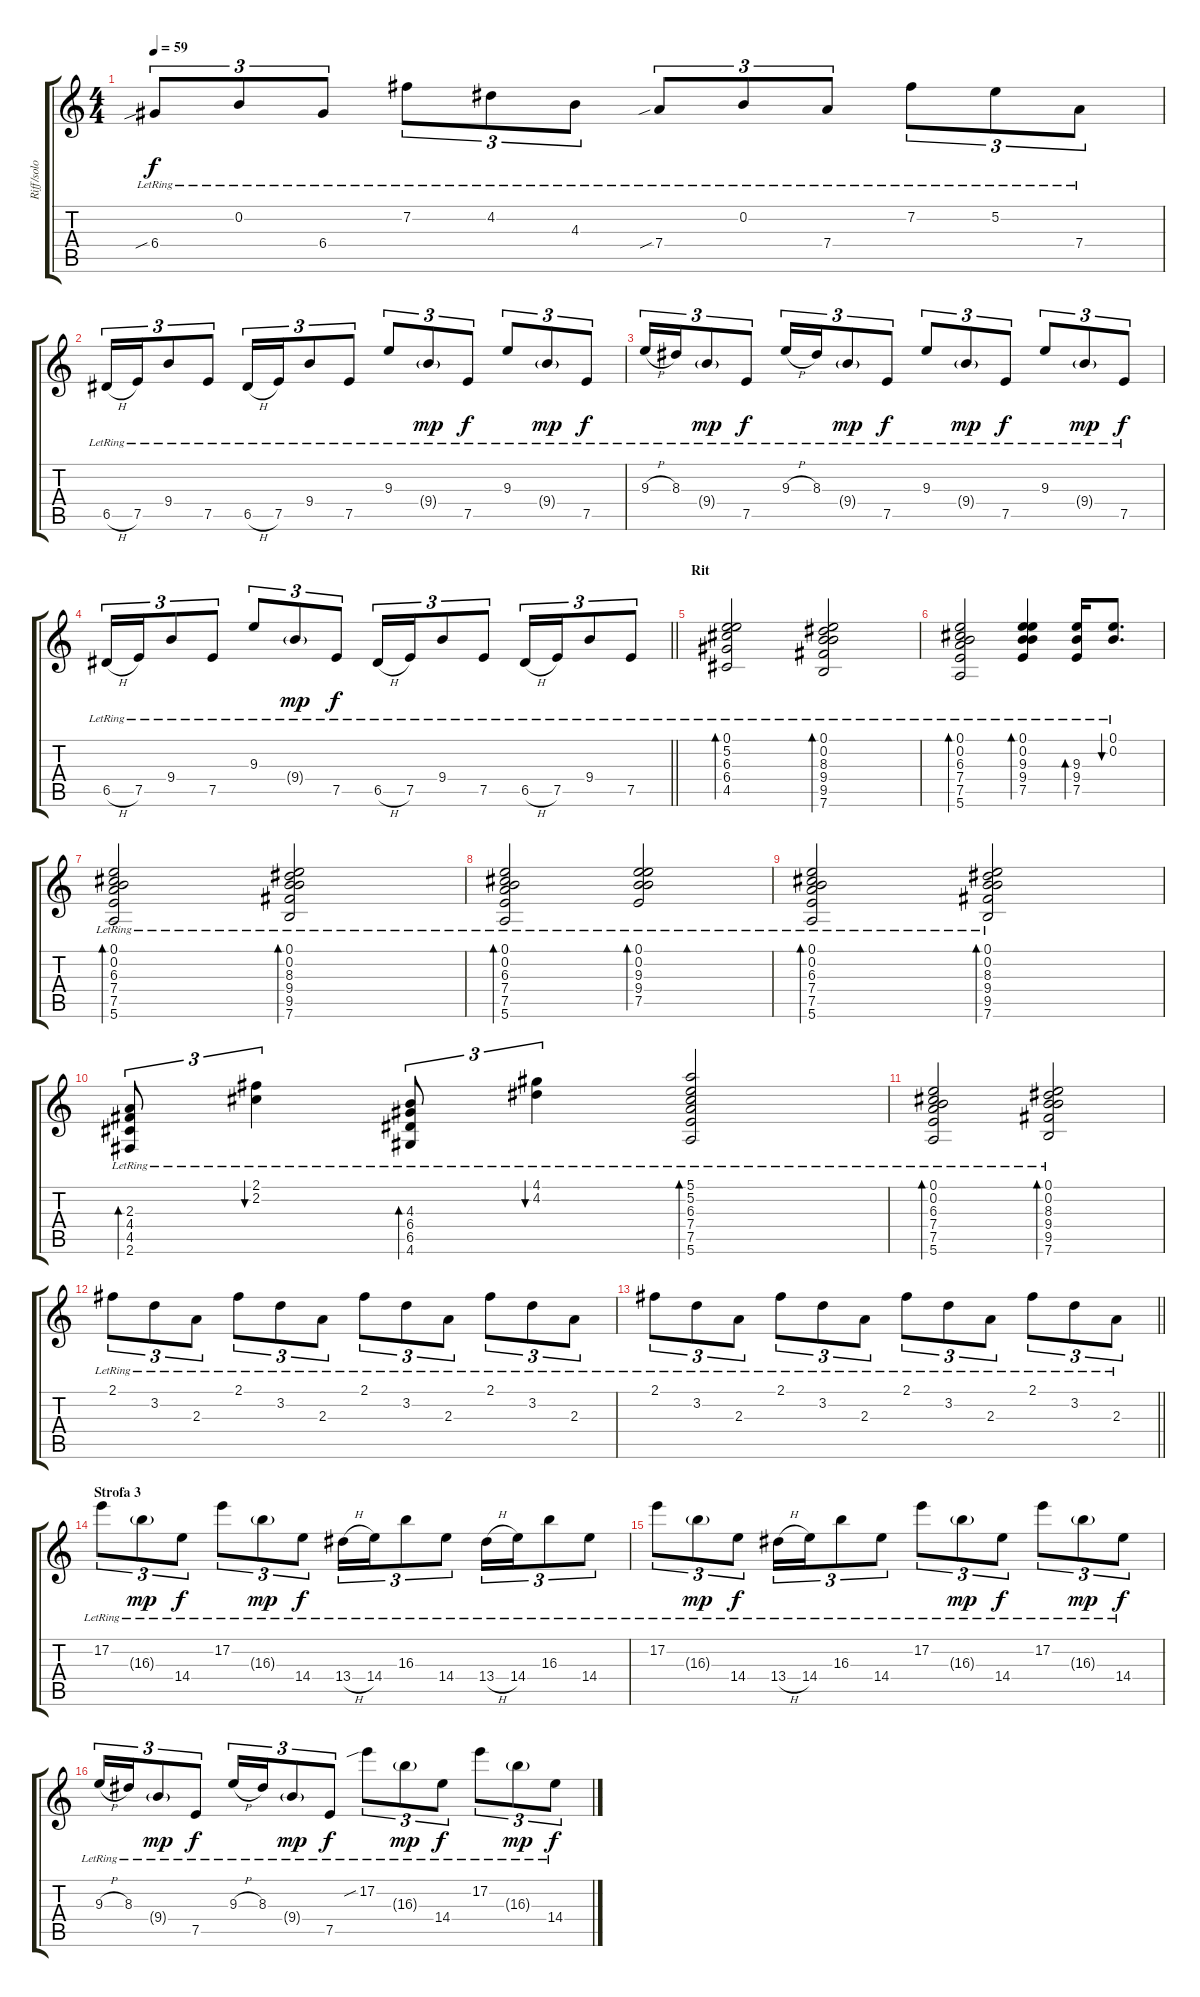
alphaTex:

\track ("Riff/solo" "Riff/solo") {instrument electricguitarclean}
\staff {score tabs}
\tuning (E4 B3 G3 D3 A2 E2) {hide}
\ts (4 4)
\tempo 59
\clef g2
\ks c
6.4{sib lr}.8{tu (3 2) dy f} 0.2{lr}.8{tu (3 2)} 6.4{lr}.8{tu (3 2)} 7.2{lr}.8{tu (3 2)} 4.2{lr}.8{tu (3 2)} 4.3{lr}.8{tu (3 2)} 7.4{sib lr}.8{tu (3 2)} 0.2{lr}.8{tu (3 2)} 7.4{lr}.8{tu (3 2)} 7.2{lr}.8{tu (3 2)} 5.2{lr}.8{tu (3 2)} 7.4{lr}.8{tu (3 2)} |
6.5{h lr}.16{tu (3 2)} 7.5{lr}.16{tu (3 2)} 9.4{lr}.8{tu (3 2)} 7.5{lr}.8{tu (3 2)} 6.5{h lr}.16{tu (3 2)} 7.5{lr}.16{tu (3 2)} 9.4{lr}.8{tu (3 2)} 7.5{lr}.8{tu (3 2)} 9.3{lr}.8{tu (3 2)} 9.4{g lr}.8{tu (3 2) dy mp} 7.5{lr}.8{tu (3 2) dy f} 9.3{lr}.8{tu (3 2)} 9.4{g lr}.8{tu (3 2) dy mp} 7.5{lr}.8{tu (3 2) dy f} |
9.3{h lr}.16{tu (3 2)} 8.3{lr}.16{tu (3 2)} 9.4{g lr}.8{tu (3 2) dy mp} 7.5{lr}.8{tu (3 2) dy f} 9.3{h lr}.16{tu (3 2)} 8.3{lr}.16{tu (3 2)} 9.4{g lr}.8{tu (3 2) dy mp} 7.5{lr}.8{tu (3 2) dy f} 9.3{lr}.8{tu (3 2)} 9.4{g lr}.8{tu (3 2) dy mp} 7.5{lr}.8{tu (3 2) dy f} 9.3{lr}.8{tu (3 2)} 9.4{g lr}.8{tu (3 2) dy mp} 7.5{lr}.8{tu (3 2) dy f} |
\barLineRight lightlight
6.5{h lr}.16{tu (3 2)} 7.5{lr}.16{tu (3 2)} 9.4{lr}.8{tu (3 2)} 7.5{lr}.8{tu (3 2)} 9.3{lr}.8{tu (3 2)} 9.4{g lr}.8{tu (3 2) dy mp} 7.5{lr}.8{tu (3 2) dy f} 6.5{h lr}.16{tu (3 2)} 7.5{lr}.16{tu (3 2)} 9.4{lr}.8{tu (3 2)} 7.5{lr}.8{tu (3 2)} 6.5{h lr}.16{tu (3 2)} 7.5{lr}.16{tu (3 2)} 9.4{lr}.8{tu (3 2)} 7.5{lr}.8{tu (3 2)} |
\section ("" "Rit")
(0.1{lr} 5.2{lr} 6.3{lr} 6.4{lr} 4.5{lr}).2{bd 60} (0.1{lr} 0.2{lr} 8.3{lr} 9.4{lr} 9.5{lr} 7.6{lr}).2{bd 60} |
(0.1{lr} 0.2{lr} 6.3{lr} 7.4{lr} 7.5{lr} 5.6{lr}).2{bd 60} (0.1{lr} 0.2{lr} 9.3{lr} 9.4{lr} 7.5{lr}).4{bd 60} (9.3{lr} 9.4{lr} 7.5{lr}).16{bd 60} (0.1{lr} 0.2{lr}).8{d bu 60} |
(0.1{lr} 0.2{lr} 6.3{lr} 7.4{lr} 7.5{lr} 5.6{lr}).2{bd 60} (0.1{lr} 0.2{lr} 8.3{lr} 9.4{lr} 9.5{lr} 7.6{lr}).2{bd 60} |
(0.1{lr} 0.2{lr} 6.3{lr} 7.4{lr} 7.5{lr} 5.6{lr}).2{bd 60} (0.1{lr} 0.2{lr} 9.3{lr} 9.4{lr} 7.5{lr}).2{bd 60} |
(0.1{lr} 0.2{lr} 6.3{lr} 7.4{lr} 7.5{lr} 5.6{lr}).2{bd 60} (0.1{lr} 0.2{lr} 8.3{lr} 9.4{lr} 9.5{lr} 7.6{lr}).2{bd 60} |
(2.3{lr} 4.4{lr} 4.5{lr} 2.6{lr}).8{tu (3 2) bd 60} (2.1{lr} 2.2{lr}).4{tu (3 2) bu 60} (4.3{lr} 6.4{lr} 6.5{lr} 4.6{lr}).8{tu (3 2) bd 60} (4.1{lr} 4.2{lr}).4{tu (3 2) bu 60} (5.1{lr} 5.2{lr} 6.3{lr} 7.4{lr} 7.5{lr} 5.6{lr}).2{bd 60} |
(0.1{lr} 0.2{lr} 6.3{lr} 7.4{lr} 7.5{lr} 5.6{lr}).2{bd 60} (0.1{lr} 0.2{lr} 8.3{lr} 9.4{lr} 9.5{lr} 7.6{lr}).2{bd 60} |
2.1{lr}.8{tu (3 2)} 3.2{lr}.8{tu (3 2)} 2.3{lr}.8{tu (3 2)} 2.1{lr}.8{tu (3 2)} 3.2{lr}.8{tu (3 2)} 2.3{lr}.8{tu (3 2)} 2.1{lr}.8{tu (3 2)} 3.2{lr}.8{tu (3 2)} 2.3{lr}.8{tu (3 2)} 2.1{lr}.8{tu (3 2)} 3.2{lr}.8{tu (3 2)} 2.3{lr}.8{tu (3 2)} |
\barLineRight lightlight
2.1{lr}.8{tu (3 2)} 3.2{lr}.8{tu (3 2)} 2.3{lr}.8{tu (3 2)} 2.1{lr}.8{tu (3 2)} 3.2{lr}.8{tu (3 2)} 2.3{lr}.8{tu (3 2)} 2.1{lr}.8{tu (3 2)} 3.2{lr}.8{tu (3 2)} 2.3{lr}.8{tu (3 2)} 2.1{lr}.8{tu (3 2)} 3.2{lr}.8{tu (3 2)} 2.3{lr}.8{tu (3 2)} |
\section ("" "Strofa 3")
17.2{lr}.8{tu (3 2)} 16.3{g lr}.8{tu (3 2) dy mp} 14.4{lr}.8{tu (3 2) dy f} 17.2{lr}.8{tu (3 2)} 16.3{g lr}.8{tu (3 2) dy mp} 14.4{lr}.8{tu (3 2) dy f} 13.4{h lr}.16{tu (3 2)} 14.4{lr}.16{tu (3 2)} 16.3{lr}.8{tu (3 2)} 14.4{lr}.8{tu (3 2)} 13.4{h lr}.16{tu (3 2)} 14.4{lr}.16{tu (3 2)} 16.3{lr}.8{tu (3 2)} 14.4{lr}.8{tu (3 2)} |
17.2{lr}.8{tu (3 2)} 16.3{g lr}.8{tu (3 2) dy mp} 14.4{lr}.8{tu (3 2) dy f} 13.4{h lr}.16{tu (3 2)} 14.4{lr}.16{tu (3 2)} 16.3{lr}.8{tu (3 2)} 14.4{lr}.8{tu (3 2)} 17.2{lr}.8{tu (3 2)} 16.3{g lr}.8{tu (3 2) dy mp} 14.4{lr}.8{tu (3 2) dy f} 17.2{lr}.8{tu (3 2)} 16.3{g lr}.8{tu (3 2) dy mp} 14.4{lr}.8{tu (3 2) dy f} |
9.3{h lr}.16{tu (3 2)} 8.3{lr}.16{tu (3 2)} 9.4{g lr}.8{tu (3 2) dy mp} 7.5{lr}.8{tu (3 2) dy f} 9.3{h lr}.16{tu (3 2)} 8.3{lr}.16{tu (3 2)} 9.4{g lr}.8{tu (3 2) dy mp} 7.5{lr}.8{tu (3 2) dy f} 17.2{sib lr}.8{tu (3 2)} 16.3{g lr}.8{tu (3 2) dy mp} 14.4{lr}.8{tu (3 2) dy f} 17.2{lr}.8{tu (3 2)} 16.3{g lr}.8{tu (3 2) dy mp} 14.4{lr}.8{tu (3 2) dy f}
